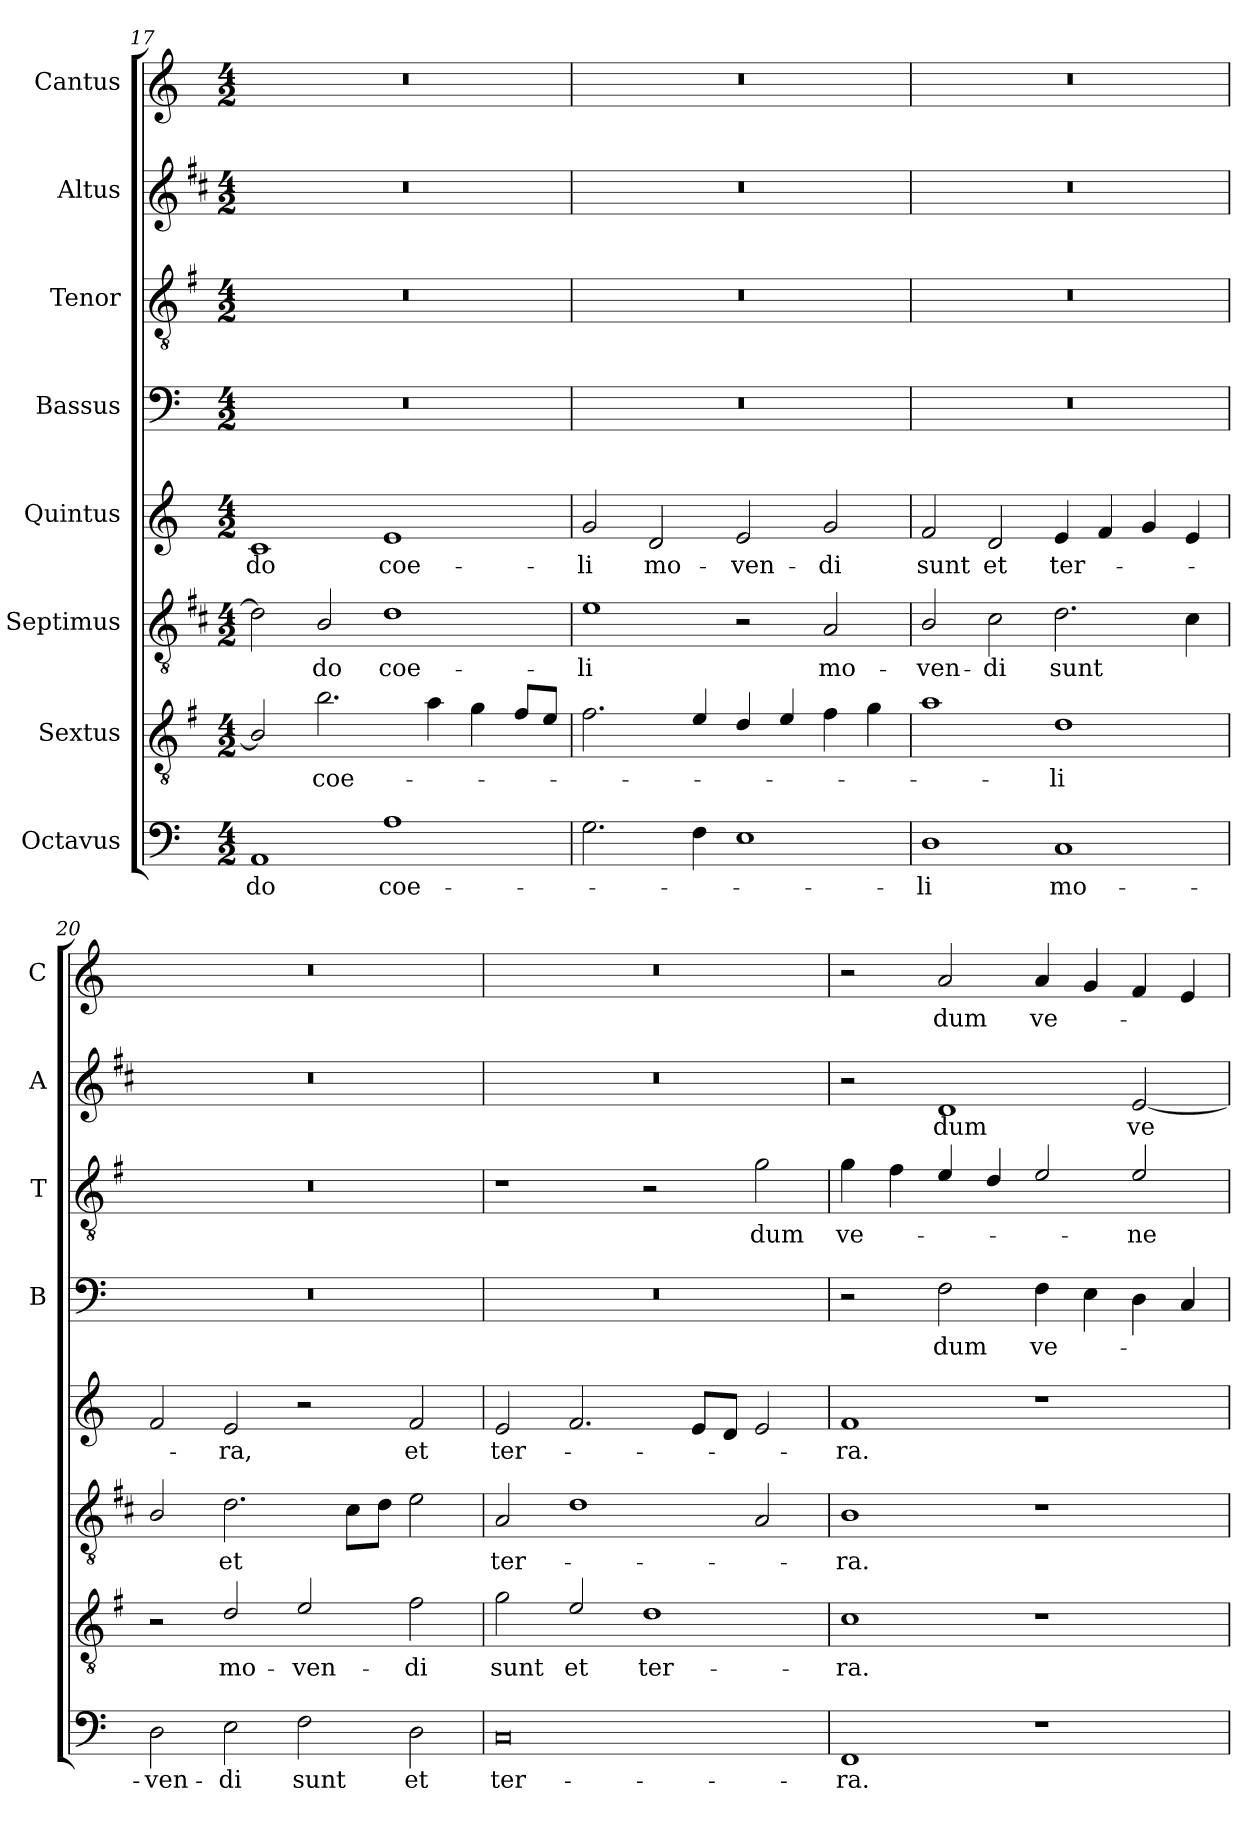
**kern	**text	**kern	**text	**kern	**text	**kern	**text	**kern	**text	**kern	**text	**kern	**text	**kern	**text
*part8	*part8	*part7	*part7	*part6	*part6	*part5	*part5	*part4	*part4	*part3	*part3	*part2	*part2	*part1	*part1
*staff8	*staff8	*staff7	*staff7	*staff6	*staff6	*staff5	*staff5	*staff4	*staff4	*staff3	*staff3	*staff2	*staff2	*staff1	*staff1
*I"Octavus	*	*I"Sextus	*	*I"Septimus	*	*I"Quintus	*	*I"Bassus	*	*I"Tenor	*	*I"Altus	*	*I"Cantus	*
*	*	*	*	*	*	*	*	*I'B	*	*I'T	*	*I'A	*	*I'C	*
*clefF4	*	*clefGv2	*	*clefGv2	*	*clefG2	*	*clefF4	*	*clefGv2	*	*clefG2	*	*clefG2	*
*	*	*ITrd4c7	*	*ITrd1c2	*	*	*	*	*	*ITrd4c7	*	*ITrd1c2	*	*	*
*k[]	*	*k[]	*	*k[]	*	*k[]	*	*k[]	*	*k[]	*	*k[]	*	*k[]	*
*C:	*	*C:	*	*C:	*	*C:	*	*C:	*	*C:	*	*C:	*	*C:	*
*M4/2	*	*M4/2	*	*M4/2	*	*M4/2	*	*M4/2	*	*M4/2	*	*M4/2	*	*M4/2	*
=17	=17	=17	=17	=17	=17	=17	=17	=17	=17	=17	=17	=17	=17	=17	=17
!	!LO:LY:b	!	!	!	!	!	!LO:LY:b	!	!	!	!	!	!	!	!
1AA	-do	2E/]	.	2c\]	.	1c	-do	0r	.	0r	.	0r	.	0r	.
!	!	!	!LO:LY:b	!	!LO:LY:b	!	!	!	!	!	!	!	!	!	!
.	.	2.e\	coe-	2A/	-do	.	.	.	.	.	.	.	.	.	.
!	!LO:LY:b	!	!	!	!LO:LY:b	!	!LO:LY:b	!	!	!	!	!	!	!	!
1A	coe-	.	.	1c	coe-	1e	coe-	.	.	.	.	.	.	.	.
.	.	4d\	.	.	.	.	.	.	.	.	.	.	.	.	.
.	.	4c\	.	.	.	.	.	.	.	.	.	.	.	.	.
.	.	8B/L	.	.	.	.	.	.	.	.	.	.	.	.	.
.	.	8A/J	.	.	.	.	.	.	.	.	.	.	.	.	.
=18	=18	=18	=18	=18	=18	=18	=18	=18	=18	=18	=18	=18	=18	=18	=18
!	!	!	!	!	!LO:LY:b	!	!LO:LY:b	!	!	!	!	!	!	!	!
2.G\	.	2.B\	.	1d	-li	2g/	-li	0r	.	0r	.	0r	.	0r	.
!	!	!	!	!	!	!	!LO:LY:b	!	!	!	!	!	!	!	!
.	.	.	.	.	.	2d/	mo-	.	.	.	.	.	.	.	.
4F\	.	4A/	.	.	.	.	.	.	.	.	.	.	.	.	.
!	!	!	!	!	!	!	!LO:LY:b	!	!	!	!	!	!	!	!
1E	.	4G/	.	2r	.	2e/	-ven-	.	.	.	.	.	.	.	.
.	.	4A/	.	.	.	.	.	.	.	.	.	.	.	.	.
!	!	!	!	!	!LO:LY:b	!	!LO:LY:b	!	!	!	!	!	!	!	!
.	.	4B\	.	2G/	mo-	2g/	-di	.	.	.	.	.	.	.	.
.	.	4c\	.	.	.	.	.	.	.	.	.	.	.	.	.
=19	=19	=19	=19	=19	=19	=19	=19	=19	=19	=19	=19	=19	=19	=19	=19
!	!LO:LY:b	!	!	!	!LO:LY:b	!	!LO:LY:b	!	!	!	!	!	!	!	!
1D	-li	1d	.	2A/	-ven-	2f/	sunt	0r	.	0r	.	0r	.	0r	.
!	!	!	!	!	!LO:LY:b	!	!LO:LY:b	!	!	!	!	!	!	!	!
.	.	.	.	2B\	-di	2d/	et	.	.	.	.	.	.	.	.
!	!LO:LY:b	!	!LO:LY:b	!	!LO:LY:b	!	!LO:LY:b	!	!	!	!	!	!	!	!
1C	mo-	1G	-li	2.c\	sunt	4e/	ter-	.	.	.	.	.	.	.	.
.	.	.	.	.	.	4f/	.	.	.	.	.	.	.	.	.
.	.	.	.	.	.	4g/	.	.	.	.	.	.	.	.	.
.	.	.	.	4B\	.	4e/	.	.	.	.	.	.	.	.	.
!!LO:PB:g=z
=20	=20	=20	=20	=20	=20	=20	=20	=20	=20	=20	=20	=20	=20	=20	=20
!	!LO:LY:b	!	!	!	!	!	!	!	!	!	!	!	!	!	!
2D\	-ven-	2r	.	2A/	.	2f/	.	0r	.	0r	.	0r	.	0r	.
!	!LO:LY:b	!	!LO:LY:b	!	!LO:LY:b	!	!LO:LY:b	!	!	!	!	!	!	!	!
2E\	-di	2G/	mo-	2.c\	et	2e/	-ra,	.	.	.	.	.	.	.	.
!	!LO:LY:b	!	!LO:LY:b	!	!	!	!	!	!	!	!	!	!	!	!
2F\	sunt	2A/	-ven-	.	.	2r	.	.	.	.	.	.	.	.	.
.	.	.	.	8B\L	.	.	.	.	.	.	.	.	.	.	.
.	.	.	.	8c\J	.	.	.	.	.	.	.	.	.	.	.
!	!LO:LY:b	!	!LO:LY:b	!	!	!	!LO:LY:b	!	!	!	!	!	!	!	!
2D\	et	2B\	-di	2d\	.	2f/	et	.	.	.	.	.	.	.	.
=21	=21	=21	=21	=21	=21	=21	=21	=21	=21	=21	=21	=21	=21	=21	=21
!	!LO:LY:b	!	!LO:LY:b	!	!LO:LY:b	!	!LO:LY:b	!	!	!	!	!	!	!	!
0C	ter-	2c\	sunt	2G/	ter-	2e/	ter-	0r	.	1r	.	0r	.	0r	.
!	!	!	!LO:LY:b	!	!	!	!	!	!	!	!	!	!	!	!
.	.	2A/	et	1c	.	2.f/	.	.	.	.	.	.	.	.	.
!	!	!	!LO:LY:b	!	!	!	!	!	!	!	!	!	!	!	!
.	.	1G	ter-	.	.	.	.	.	.	2r	.	.	.	.	.
.	.	.	.	.	.	8e/L	.	.	.	.	.	.	.	.	.
.	.	.	.	.	.	8d/J	.	.	.	.	.	.	.	.	.
!	!	!	!	!	!	!	!	!	!	!	!LO:LY:b	!	!	!	!
.	.	.	.	2G/	.	2e/	.	.	.	2c\	dum	.	.	.	.
=22	=22	=22	=22	=22	=22	=22	=22	=22	=22	=22	=22	=22	=22	=22	=22
!	!LO:LY:b	!	!LO:LY:b	!	!LO:LY:b	!	!LO:LY:b	!	!	!	!LO:LY:b	!	!	!	!
1FF	-ra.	1F	-ra.	1A	-ra.	1f	-ra.	2r	.	4c\	ve-	2r	.	2r	.
.	.	.	.	.	.	.	.	.	.	4B\	.	.	.	.	.
!	!	!	!	!	!	!	!	!	!LO:LY:b	!	!	!	!LO:LY:b	!	!LO:LY:b
.	.	.	.	.	.	.	.	2F\	dum	4A/	.	1c	dum	2a/	dum
.	.	.	.	.	.	.	.	.	.	4G/	.	.	.	.	.
!	!	!	!	!	!	!	!	!	!LO:LY:b	!	!	!	!	!	!LO:LY:b
1r	.	1r	.	1r	.	1r	.	4F\	ve-	2A/	.	.	.	4a/	ve-
.	.	.	.	.	.	.	.	4E\	.	.	.	.	.	4g/	.
!	!	!	!	!	!	!	!	!	!	!	!LO:LY:b	!	!LO:LY:b	!	!
.	.	.	.	.	.	.	.	4D\	.	2A/	-ne-	[2d/	ve-	4f/	.
.	.	.	.	.	.	.	.	4C/	.	.	.	.	.	4e/	.
=	=	=	=	=	=	=	=	=	=	=	=	=	=	=	=
*-	*-	*-	*-	*-	*-	*-	*-	*-	*-	*-	*-	*-	*-	*-	*-
